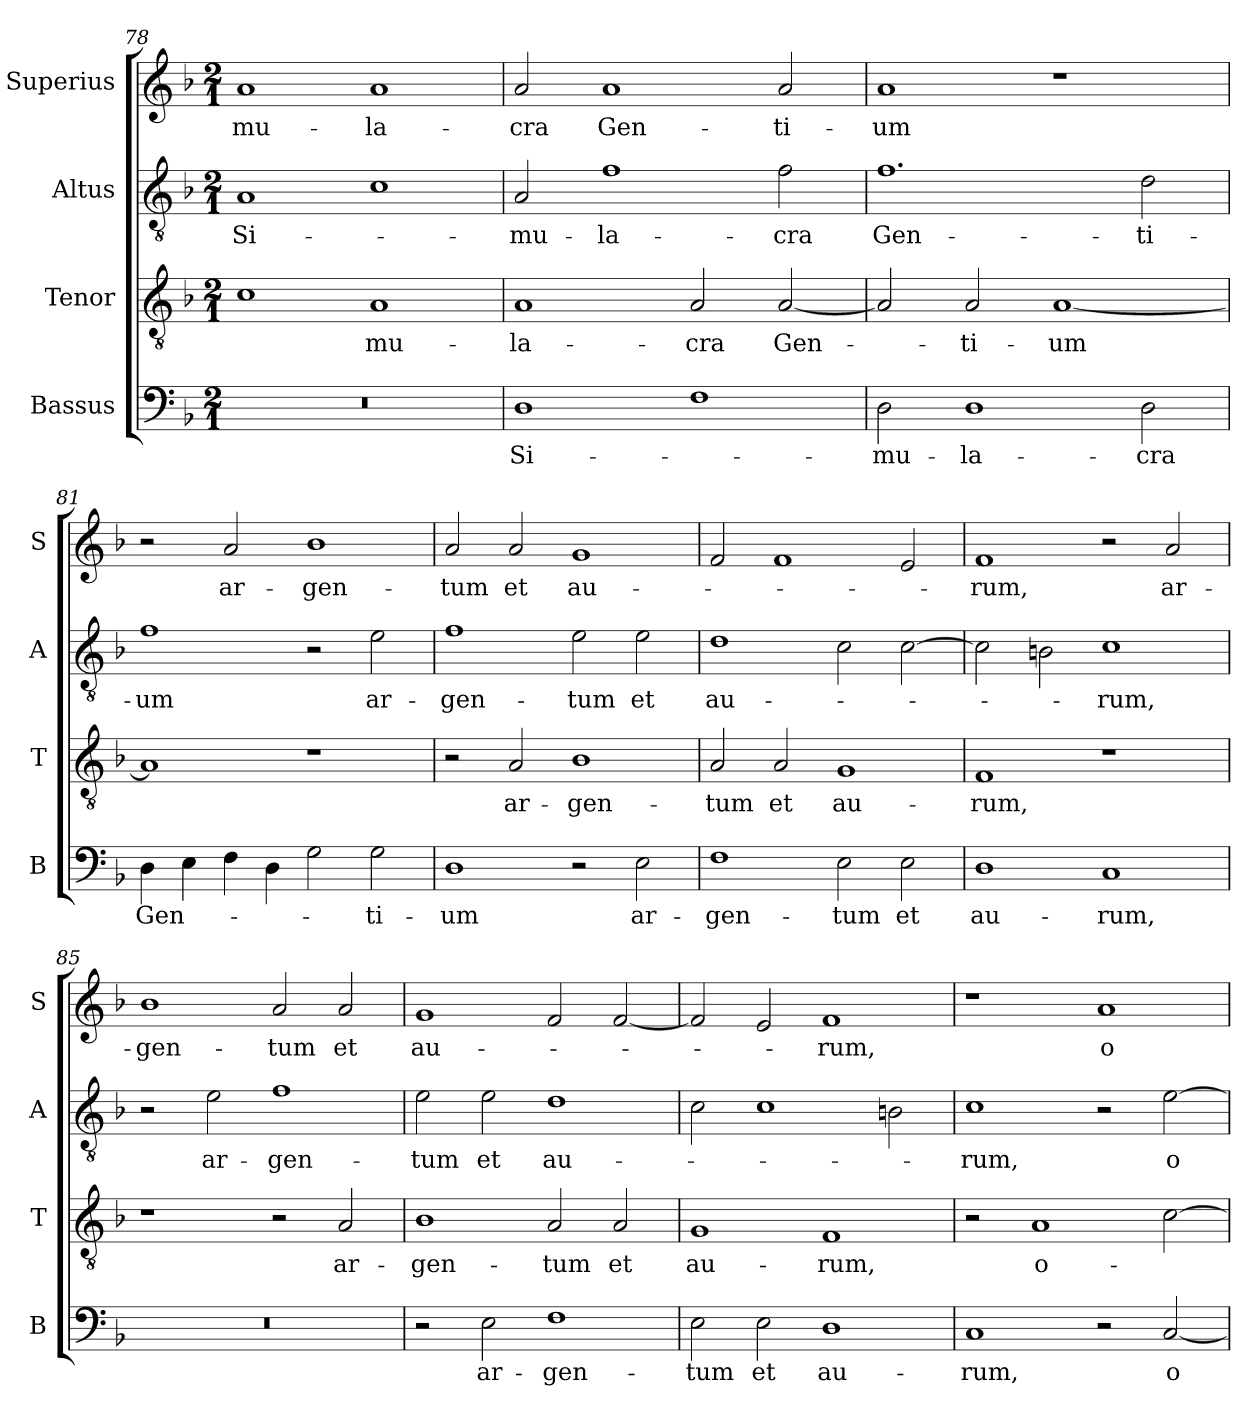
**kern	**text	**kern	**text	**kern	**text	**kern	**text
*part4	*part4	*part3	*part3	*part2	*part2	*part1	*part1
*staff4	*staff4	*staff3	*staff3	*staff2	*staff2	*staff1	*staff1
*I"Bassus	*	*I"Tenor	*	*I"Altus	*	*I"Superius	*
*I'B	*	*I'T	*	*I'A	*	*I'S	*
*clefF4	*	*clefGv2	*	*clefGv2	*	*clefG2	*
*k[b-]	*	*k[b-]	*	*k[b-]	*	*k[b-]	*
*F:	*	*F:	*	*F:	*	*F:	*
*M2/1	*	*M2/1	*	*M2/1	*	*M2/1	*
=78	=78	=78	=78	=78	=78	=78	=78
0r	.	1c	.	1A	Si-	1a	-mu-
.	.	1A	-mu-	1c	.	1a	-la-
=79	=79	=79	=79	=79	=79	=79	=79
1D	Si-	1A	-la-	2A	-mu-	2a	-cra
.	.	.	.	1f	-la-	1a	Gen-
1F	.	2A	-cra	.	.	.	.
.	.	[2A	Gen-	2f	-cra	2a	-ti-
=80	=80	=80	=80	=80	=80	=80	=80
2D	-mu-	2A]	.	1.f	Gen-	1a	-um
1D	-la-	2A	-ti-	.	.	.	.
.	.	[1A	-um	.	.	1r	.
2D	-cra	.	.	2d	-ti-	.	.
=81	=81	=81	=81	=81	=81	=81	=81
4D	Gen-	1A]	.	1f	-um	2r	.
4E	.	.	.	.	.	.	.
4F	.	.	.	.	.	2a	ar-
4D	.	.	.	.	.	.	.
2G	.	1r	.	2r	.	1b-	-gen-
2G	-ti-	.	.	2e	ar-	.	.
=82	=82	=82	=82	=82	=82	=82	=82
1D	-um	2r	.	1f	-gen-	2a	-tum
.	.	2A	ar-	.	.	2a	et
2r	.	1B-	-gen-	2e	-tum	1g	au-
2E	ar-	.	.	2e	et	.	.
=83	=83	=83	=83	=83	=83	=83	=83
1F	-gen-	2A	-tum	1d	au-	2f	.
.	.	2A	et	.	.	1f	.
2E	-tum	1G	au-	2c	.	.	.
2E	et	.	.	[2c	.	2e	.
=84	=84	=84	=84	=84	=84	=84	=84
1D	au-	1F	-rum,	2c]	.	1f	-rum,
.	.	.	.	2Bn	.	.	.
1C	-rum,	1r	.	1c	-rum,	2r	.
.	.	.	.	.	.	2a	ar-
=85	=85	=85	=85	=85	=85	=85	=85
0r	.	1r	.	2r	.	1b-	-gen-
.	.	.	.	2e	ar-	.	.
.	.	2r	.	1f	-gen-	2a	-tum
.	.	2A	ar-	.	.	2a	et
=86	=86	=86	=86	=86	=86	=86	=86
2r	.	1B-	-gen-	2e	-tum	1g	au-
2E	ar-	.	.	2e	et	.	.
1F	-gen-	2A	-tum	1d	au-	2f	.
.	.	2A	et	.	.	[2f	.
=87	=87	=87	=87	=87	=87	=87	=87
2E	-tum	1G	au-	2c	.	2f]	.
2E	et	.	.	1c	.	2e	.
1D	au-	1F	-rum,	.	.	1f	-rum,
.	.	.	.	2Bn	.	.	.
=88	=88	=88	=88	=88	=88	=88	=88
1C	-rum,	2r	.	1c	-rum,	1r	.
.	.	1A	o-	.	.	.	.
2r	.	.	.	2r	.	1a	o-
[2C	o-	[2c	.	[2e	o-	.	.
=	=	=	=	=	=	=	=
*-	*-	*-	*-	*-	*-	*-	*-
